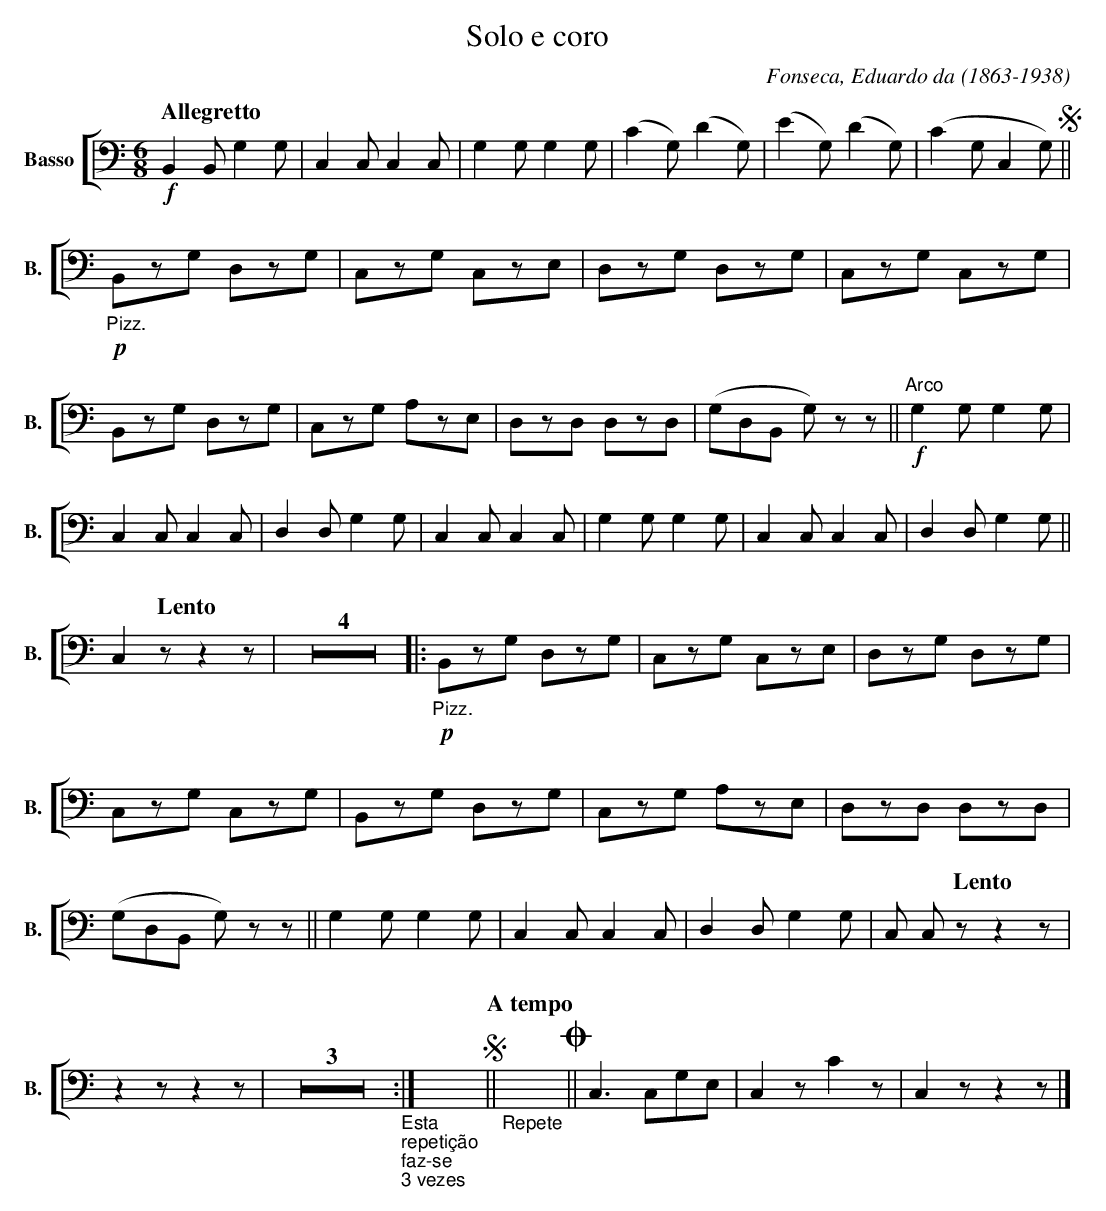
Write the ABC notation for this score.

X:1
T:Solo e coro
C:Fonseca, Eduardo da (1863-1938)
M:6/8
L:1/8
K:C
V: 6 clef=bass name="Basso" sname="B."
%%staves [ 6 ]
[Q:"Allegretto"] !f!B,,2B,, G,2G, | C,2C,C,2C, | G,2G,G,2G, | (C2G,)(D2G,) | (E2G,) (D2G,) | (C2G,C,2G,) !segno!|| \
   !p! "_Pizz." B,,zG, D,zG, | C,zG, C,zE, | D,zG, D,zG, | C,zG, C,zG,| \
   B,,zG, D,zG, | C,zG, A,zE, | D,zD, D,zD, | (G,D,B,, G,)zz || \
   "Arco" !f! G,2G,G,2G, | C,2C,C,2C,| D,2D,G,2G, | C,2C,C,2C,| G,2G,G,2G, |  C,2C,C,2C,| \
   D,2D,G,2G, || C,2 [Q: "Lento"] zz2z| Z4 |: !p! "_Pizz." B,,zG, D,zG, | C,zG, C,zE, | D,zG, D,zG, | C,zG, C,zG,| \
   B,,zG, D,zG, | C,zG, A,zE, | D,zD, D,zD, | (G,D,B,, G,)zz || \
   G,2G,G,2G, |  C,2C,C,2C,| D,2D,G,2G, | C, C, [Q: "Lento"] z z2z | z2zz2z | Z3 \
   "_Esta""_repeti\cc\~ao""_faz-se""_3 vezes" :| X [Q:"A tempo"] !segno!|| "_Repete" X !coda!|| \
   C,3 C,G,E, | C,2zC2z | C,2zz2z |] \
